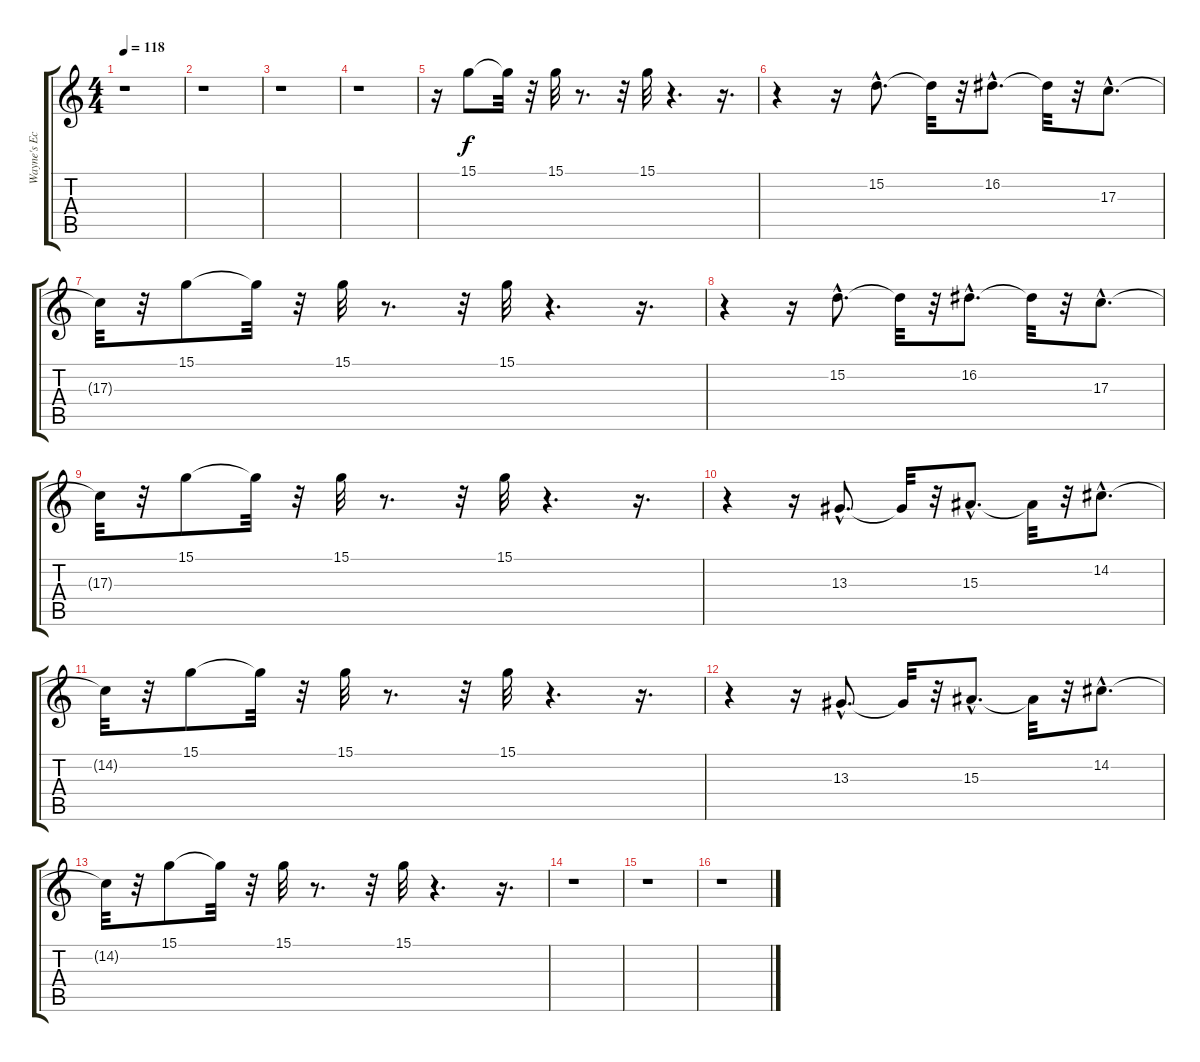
\track ("Wayne's Echo 1" "Wayne's Ec") {instrument altosax}
\staff {score tabs}
\tuning (E4 B3 G3 D3 A2 E2) {hide}
\ts (4 4)
\tempo 118
\clef g2
\ks c
r.1{dy f instrument altosax} |
r.1 |
r.1 |
r.1 |
r.16 15.1.8 15.1{t}.32 r.32 15.1.32 r.8{d} r.32 15.1.32 r.4{d} r.16{d} |
r.4 r.16 15.2{hac}.8{d} 15.2{t}.32 r.32 16.2{hac}.8{d} 16.2{t}.32 r.32 17.3{hac}.8{d} |
17.3{t}.32 r.32 15.1.8 15.1{t}.32 r.32 15.1.32 r.8{d} r.32 15.1.32 r.4{d} r.16{d} |
r.4 r.16 15.2{hac}.8{d} 15.2{t}.32 r.32 16.2{hac}.8{d} 16.2{t}.32 r.32 17.3{hac}.8{d} |
17.3{t}.32 r.32 15.1.8 15.1{t}.32 r.32 15.1.32 r.8{d} r.32 15.1.32 r.4{d} r.16{d} |
r.4 r.16 13.3{hac}.8{d} 13.3{t}.32 r.32 15.3{hac}.8{d} 15.3{t}.32 r.32 14.2{hac}.8{d} |
14.2{t}.32 r.32 15.1.8 15.1{t}.32 r.32 15.1.32 r.8{d} r.32 15.1.32 r.4{d} r.16{d} |
r.4 r.16 13.3{hac}.8{d} 13.3{t}.32 r.32 15.3{hac}.8{d} 15.3{t}.32 r.32 14.2{hac}.8{d} |
14.2{t}.32 r.32 15.1.8 15.1{t}.32 r.32 15.1.32 r.8{d} r.32 15.1.32 r.4{d} r.16{d} |
r.1 |
r.1 |
r.1
